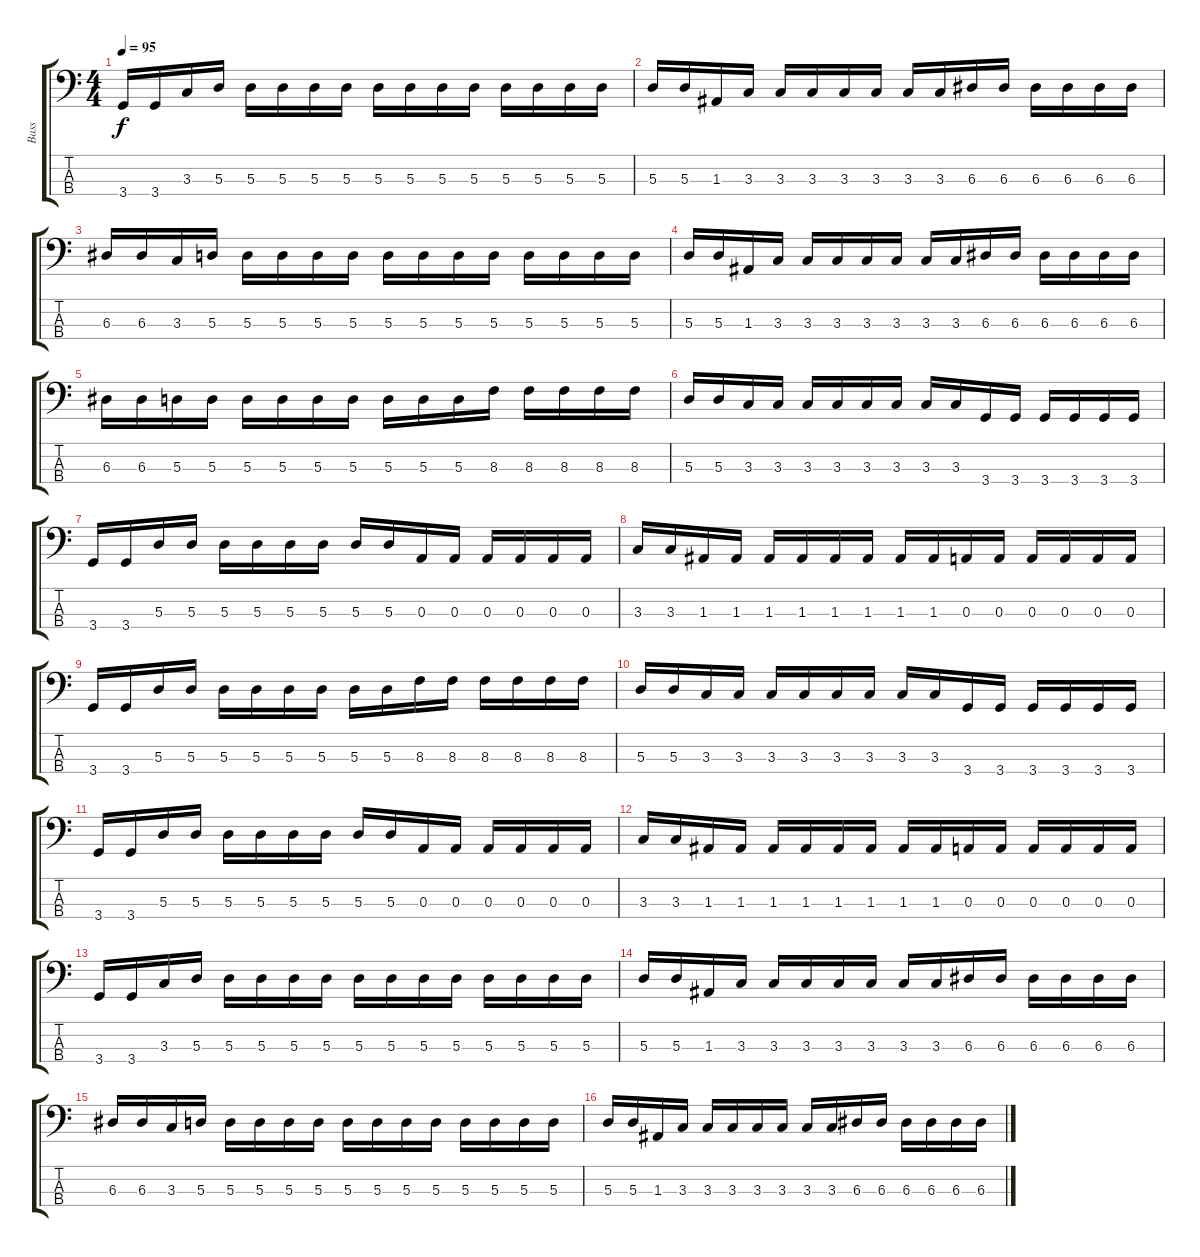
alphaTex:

\track ("Bass" "Bass") {instrument slapbass2}
\staff {score tabs}
\tuning (G2 D2 A1 E1) {hide}
\ts (4 4)
\tempo 95
\clef f4
\ks c
3.4.16{dy f} 3.4.16 3.3.16 5.3.16 5.3.16 5.3.16 5.3.16 5.3.16 5.3.16 5.3.16 5.3.16 5.3.16 5.3.16 5.3.16 5.3.16 5.3.16 |
5.3.16 5.3.16 1.3.16 3.3.16 3.3.16 3.3.16 3.3.16 3.3.16 3.3.16 3.3.16 6.3.16 6.3.16 6.3.16 6.3.16 6.3.16 6.3.16 |
6.3.16 6.3.16 3.3.16 5.3.16 5.3.16 5.3.16 5.3.16 5.3.16 5.3.16 5.3.16 5.3.16 5.3.16 5.3.16 5.3.16 5.3.16 5.3.16 |
5.3.16 5.3.16 1.3.16 3.3.16 3.3.16 3.3.16 3.3.16 3.3.16 3.3.16 3.3.16 6.3.16 6.3.16 6.3.16 6.3.16 6.3.16 6.3.16 |
6.3.16 6.3.16 5.3.16 5.3.16 5.3.16 5.3.16 5.3.16 5.3.16 5.3.16 5.3.16 5.3.16 8.3.16 8.3.16 8.3.16 8.3.16 8.3.16 |
5.3.16 5.3.16 3.3.16 3.3.16 3.3.16 3.3.16 3.3.16 3.3.16 3.3.16 3.3.16 3.4.16 3.4.16 3.4.16 3.4.16 3.4.16 3.4.16 |
3.4.16 3.4.16 5.3.16 5.3.16 5.3.16 5.3.16 5.3.16 5.3.16 5.3.16 5.3.16 0.3.16 0.3.16 0.3.16 0.3.16 0.3.16 0.3.16 |
3.3.16 3.3.16 1.3.16 1.3.16 1.3.16 1.3.16 1.3.16 1.3.16 1.3.16 1.3.16 0.3.16 0.3.16 0.3.16 0.3.16 0.3.16 0.3.16 |
3.4.16 3.4.16 5.3.16 5.3.16 5.3.16 5.3.16 5.3.16 5.3.16 5.3.16 5.3.16 8.3.16 8.3.16 8.3.16 8.3.16 8.3.16 8.3.16 |
5.3.16 5.3.16 3.3.16 3.3.16 3.3.16 3.3.16 3.3.16 3.3.16 3.3.16 3.3.16 3.4.16 3.4.16 3.4.16 3.4.16 3.4.16 3.4.16 |
3.4.16 3.4.16 5.3.16 5.3.16 5.3.16 5.3.16 5.3.16 5.3.16 5.3.16 5.3.16 0.3.16 0.3.16 0.3.16 0.3.16 0.3.16 0.3.16 |
3.3.16 3.3.16 1.3.16 1.3.16 1.3.16 1.3.16 1.3.16 1.3.16 1.3.16 1.3.16 0.3.16 0.3.16 0.3.16 0.3.16 0.3.16 0.3.16 |
3.4.16 3.4.16 3.3.16 5.3.16 5.3.16 5.3.16 5.3.16 5.3.16 5.3.16 5.3.16 5.3.16 5.3.16 5.3.16 5.3.16 5.3.16 5.3.16 |
5.3.16 5.3.16 1.3.16 3.3.16 3.3.16 3.3.16 3.3.16 3.3.16 3.3.16 3.3.16 6.3.16 6.3.16 6.3.16 6.3.16 6.3.16 6.3.16 |
6.3.16 6.3.16 3.3.16 5.3.16 5.3.16 5.3.16 5.3.16 5.3.16 5.3.16 5.3.16 5.3.16 5.3.16 5.3.16 5.3.16 5.3.16 5.3.16 |
5.3.16 5.3.16 1.3.16 3.3.16 3.3.16 3.3.16 3.3.16 3.3.16 3.3.16 3.3.16 6.3.16 6.3.16 6.3.16 6.3.16 6.3.16 6.3.16
